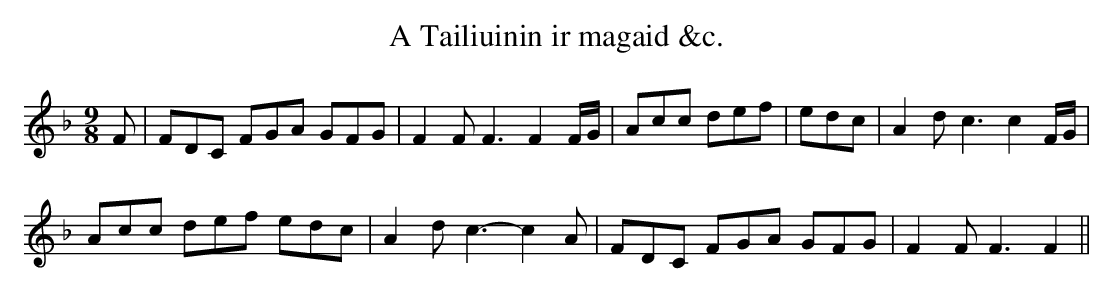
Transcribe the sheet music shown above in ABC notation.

X:1
T:A Tailiuinin ir magaid &c.
M:9/8
L:1/8
K:F
F|FDC FGA GFG|F2F F3 F2 F/G/|Acc def|edc|A2d c3 c2 F/G/|
Acc def edc|A2d c3- c2A|FDC FGA GFG|F2F F3 F2||
